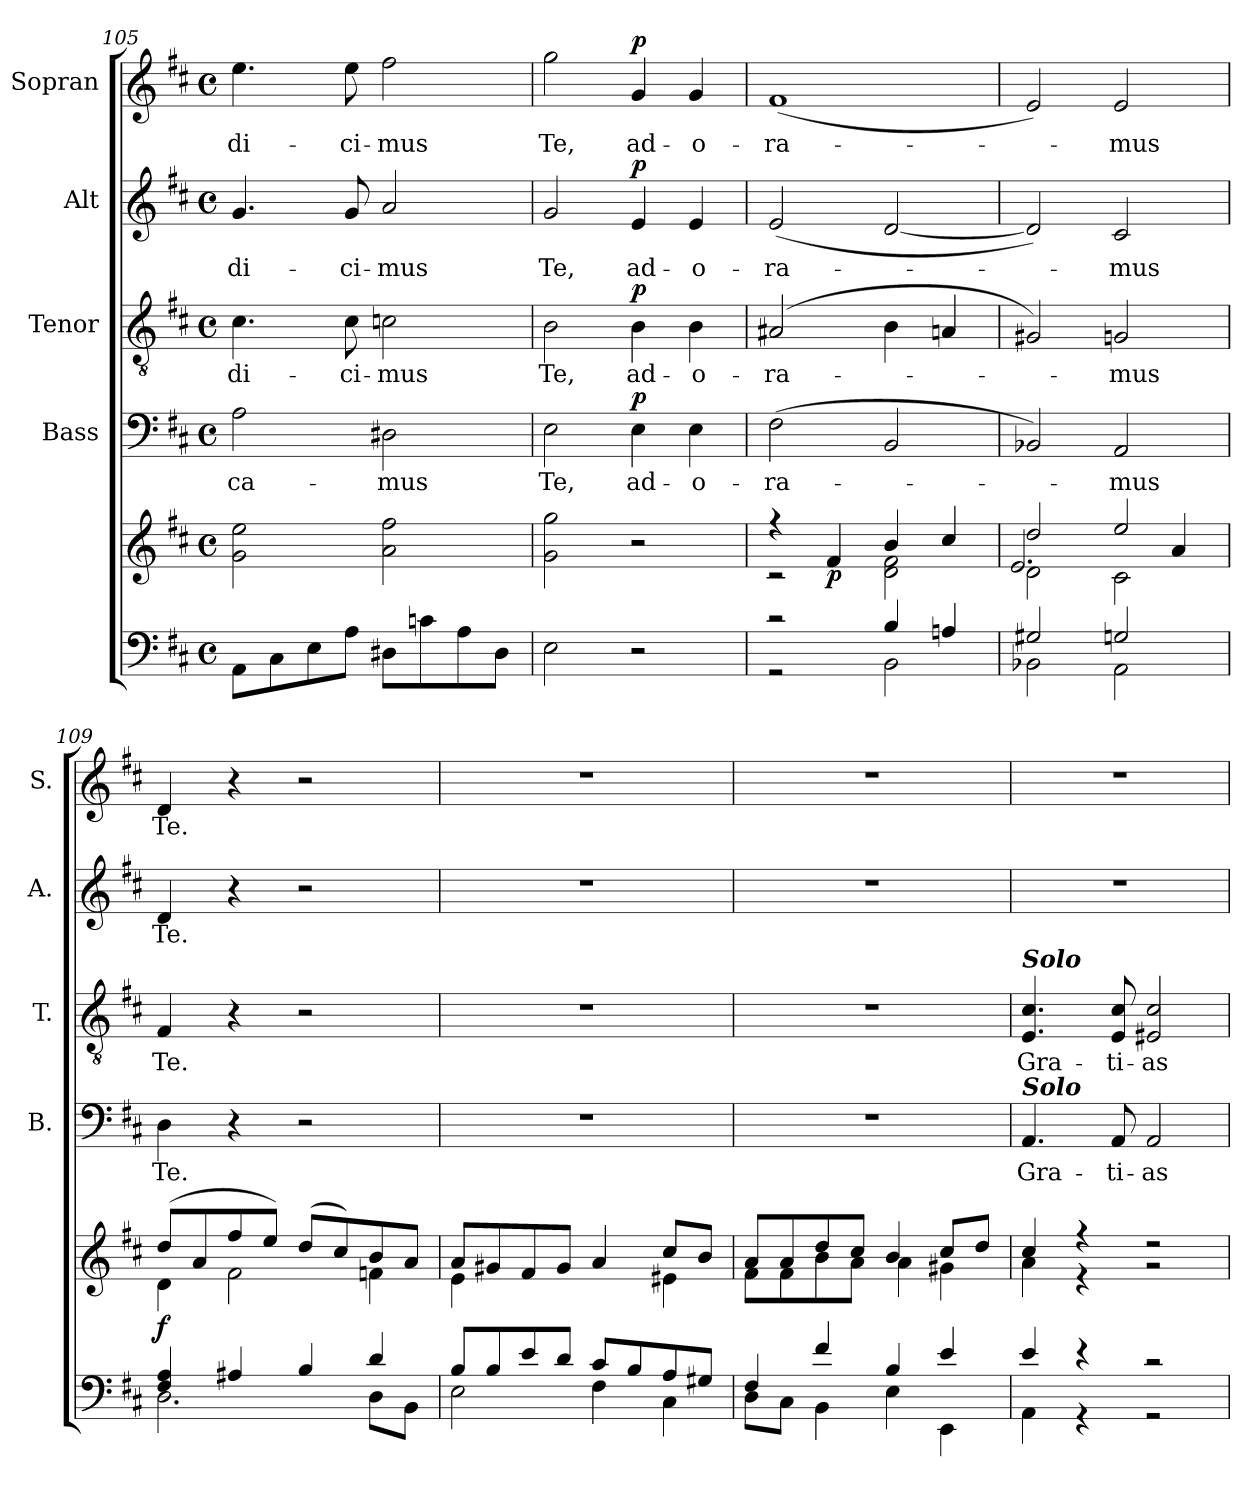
**kern	**kern	**dynam	**kern	**text	**dynam	**kern	**text	**dynam	**kern	**text	**dynam	**kern	**text	**dynam
*part5	*part5	*part5	*part4	*part4	*part4	*part3	*part3	*part3	*part2	*part2	*part2	*part1	*part1	*part1
*staff6	*staff5	*staff5/6	*staff4	*staff4	*staff4	*staff3	*staff3	*staff3	*staff2	*staff2	*staff2	*staff1	*staff1	*staff1
*	*	*	*I"Bass	*	*	*I"Tenor	*	*	*I"Alt	*	*	*I"Sopran	*	*
*	*	*	*I'B.	*	*	*I'T.	*	*	*I'A.	*	*	*I'S.	*	*
!!LO:LB:g=z
*clefF4	*clefG2	*	*clefF4	*	*	*clefGv2	*	*	*clefG2	*	*	*clefG2	*	*
*k[f#c#]	*k[f#c#]	*	*k[f#c#]	*	*	*k[f#c#]	*	*	*k[f#c#]	*	*	*k[f#c#]	*	*
*D:	*D:	*	*D:	*	*	*D:	*	*	*D:	*	*	*D:	*	*
*M4/4	*M4/4	*	*M4/4	*	*	*M4/4	*	*	*M4/4	*	*	*M4/4	*	*
*met(c)	*met(c)	*	*met(c)	*	*	*met(c)	*	*	*met(c)	*	*	*met(c)	*	*
=105	=105	=105	=105	=105	=105	=105	=105	=105	=105	=105	=105	=105	=105	=105
!	!	!	!	!LO:LY:b	!	!	!LO:LY:b	!	!	!LO:LY:b	!	!	!LO:LY:b	!
8AA\L	2g\ 2ee\	.	2A\	-ca-	.	4.c#\	-di-	.	4.g/	-di-	.	4.ee\	-di-	.
8C#\	.	.	.	.	.	.	.	.	.	.	.	.	.	.
8E\	.	.	.	.	.	.	.	.	.	.	.	.	.	.
!	!	!	!	!	!	!	!LO:LY:b	!	!	!LO:LY:b	!	!	!LO:LY:b	!
8A\J	.	.	.	.	.	8c#\	-ci-	.	8g/	-ci-	.	8ee\	-ci-	.
!	!	!	!	!LO:LY:b	!	!	!LO:LY:b	!	!	!LO:LY:b	!	!	!LO:LY:b	!
8D#X\L	2a\ 2ff#\	.	2D#X\	-mus	.	2cn\	-mus	.	2a/	-mus	.	2ff#\	-mus	.
8cn\	.	.	.	.	.	.	.	.	.	.	.	.	.	.
8A\	.	.	.	.	.	.	.	.	.	.	.	.	.	.
8D#\J	.	.	.	.	.	.	.	.	.	.	.	.	.	.
=106	=106	=106	=106	=106	=106	=106	=106	=106	=106	=106	=106	=106	=106	=106
!	!	!	!	!LO:LY:b	!	!	!LO:LY:b	!	!	!LO:LY:b	!	!	!LO:LY:b	!
2E\	2g\ 2gg\	.	2E\	Te,	.	2B\	Te,	.	2g/	Te,	.	2gg\	Te,	.
!	!	!	!	!LO:LY:b	!LO:DY:a	!	!LO:LY:b	!LO:DY:a	!	!LO:LY:b	!LO:DY:a	!	!LO:LY:b	!LO:DY:a
2r	2r	.	4E\	ad-	p	4B\	ad-	p	4e/	ad-	p	4g/	ad-	p
!	!	!	!	!LO:LY:b	!	!	!LO:LY:b	!	!	!LO:LY:b	!	!	!LO:LY:b	!
.	.	.	4E\	-o-	.	4B\	-o-	.	4e/	-o-	.	4g/	-o-	.
=107	=107	=107	=107	=107	=107	=107	=107	=107	=107	=107	=107	=107	=107	=107
*^	*^	*	*	*	*	*	*	*	*	*	*	*	*	*
!	!	!	!	!	!	!LO:LY:b	!	!	!LO:LY:b	!	!	!LO:LY:b	!	!	!LO:LY:b	!
2r	2r	4r	2rc	.	(>2F#\	-ra-	.	(2A#X/	-ra-	.	(<2e/	-ra-	.	(<1f#	-ra-	.
!	!	!	!	!LO:DY:b	!	!	!	!	!	!	!	!	!	!	!	!
.	.	4f#/	.	p	.	.	.	.	.	.	.	.	.	.	.	.
4B/	2BB\	4b/	2d\ 2f#\	.	2BB/	.	.	4B\	.	.	[2d/	.	.	.	.	.
4An/	.	4cc#/	.	.	.	.	.	4An/	.	.	.	.	.	.	.	.
=108	=108	=108	=108	=108	=108	=108	=108	=108	=108	=108	=108	=108	=108	=108	=108	=108
*	*	*	*^	*	*	*	*	*	*	*	*	*	*	*	*	*
2G#X/	2BB-X\	2dd/	2d\	2.e/	.	2BB-X/)	.	.	2G#X/)	.	.	2d/])	.	.	2e/)	.	.
!	!	!	!	!	!	!	!LO:LY:b	!	!	!LO:LY:b	!	!	!LO:LY:b	!	!	!LO:LY:b	!
2Gn/	2AA\	2ee/	2c#\	.	.	2AA/	-mus	.	2Gn/	-mus	.	2c#/	-mus	.	2e/	-mus	.
.	.	.	.	4a/	.	.	.	.	.	.	.	.	.	.	.	.	.
=109	=109	=109	=109	=109	=109	=109	=109	=109	=109	=109	=109	=109	=109	=109	=109	=109	=109
!	!	!	!	!	!LO:DY:b	!	!LO:LY:b	!	!	!LO:LY:b	!	!	!LO:LY:b	!	!	!LO:LY:b	!
*	*	*	*v	*v	*	*	*	*	*	*	*	*	*	*	*	*	*
4F#/ 4A/	2.D\	(>8dd/L	4d\	f	4D\	Te.	.	4F#/	Te.	.	4d/	Te.	.	4d/	Te.	.
.	.	8a/	.	.	.	.	.	.	.	.	.	.	.	.	.	.
4A#X/	.	8ff#/	2f#\	.	4r	.	.	4r	.	.	4r	.	.	4r	.	.
.	.	8ee/J)	.	.	.	.	.	.	.	.	.	.	.	.	.	.
4B/	.	(>8dd/L	.	.	2r	.	.	2r	.	.	2r	.	.	2r	.	.
.	.	8cc#/)	.	.	.	.	.	.	.	.	.	.	.	.	.	.
4d/	8D\L	8b/	4fn\	.	.	.	.	.	.	.	.	.	.	.	.	.
.	8BB\J	8a/J	.	.	.	.	.	.	.	.	.	.	.	.	.	.
!!LO:PB:g=z
=110	=110	=110	=110	=110	=110	=110	=110	=110	=110	=110	=110	=110	=110	=110	=110	=110
8B/L	2E\	8a/L	4e\	.	1r	.	.	1r	.	.	1r	.	.	1r	.	.
8B/	.	8g#X/	.	.	.	.	.	.	.	.	.	.	.	.	.	.
8e/	.	8f#/	2ryy	.	.	.	.	.	.	.	.	.	.	.	.	.
8d/J	.	8g#/J	.	.	.	.	.	.	.	.	.	.	.	.	.	.
8c#/L	4F#\	4a/	.	.	.	.	.	.	.	.	.	.	.	.	.	.
8B/	.	.	.	.	.	.	.	.	.	.	.	.	.	.	.	.
8A/	4C#\	8cc#/L	4e#X\	.	.	.	.	.	.	.	.	.	.	.	.	.
8G#X/J	.	8b/J	.	.	.	.	.	.	.	.	.	.	.	.	.	.
=111	=111	=111	=111	=111	=111	=111	=111	=111	=111	=111	=111	=111	=111	=111	=111	=111
4F#/	8D\L	8a/L	8f#\L	.	1r	.	.	1r	.	.	1r	.	.	1r	.	.
.	8C#\J	8a/	8f#\	.	.	.	.	.	.	.	.	.	.	.	.	.
4f#/	4BB\	8dd/	8b\	.	.	.	.	.	.	.	.	.	.	.	.	.
.	.	8cc#/J	8a\J	.	.	.	.	.	.	.	.	.	.	.	.	.
4B/	4E\	4b/	4a\	.	.	.	.	.	.	.	.	.	.	.	.	.
4e/	4EE\	8cc#/L	4g#X\	.	.	.	.	.	.	.	.	.	.	.	.	.
.	.	8dd/J	.	.	.	.	.	.	.	.	.	.	.	.	.	.
=112	=112	=112	=112	=112	=112	=112	=112	=112	=112	=112	=112	=112	=112	=112	=112	=112
!	!	!	!	!	!	!	!	!LO:TX:a:Bi:t=Solo	!	!	!	!	!	!	!	!
!	!	!	!	!	!LO:TX:a:Bi:t=Solo	!	!	!	!	!	!	!	!	!	!	!
!	!	!	!	!	!	!LO:LY:b	!	!	!LO:LY:b	!	!	!	!	!	!	!
4e/	4AA\	4cc#/	4a\	.	4.AA/	Gra-	.	4.E/ 4.c#/	Gra-	.	1r	.	.	1r	.	.
4r	4r	4r	4r	.	.	.	.	.	.	.	.	.	.	.	.	.
!	!	!	!	!	!	!LO:LY:b	!	!	!LO:LY:b	!	!	!	!	!	!	!
.	.	.	.	.	8AA/	-ti-	.	8E/ 8c#/	-ti-	.	.	.	.	.	.	.
!	!	!	!	!	!	!LO:LY:b	!	!	!LO:LY:b	!	!	!	!	!	!	!
2r	2r	2r	2r	.	2AA/	-as	.	2E#X/ 2c#/	-as	.	.	.	.	.	.	.
*v	*v	*	*	*	*	*	*	*	*	*	*	*	*	*	*	*
*	*v	*v	*	*	*	*	*	*	*	*	*	*	*	*	*
=	=	=	=	=	=	=	=	=	=	=	=	=	=	=
*-	*-	*-	*-	*-	*-	*-	*-	*-	*-	*-	*-	*-	*-	*-
